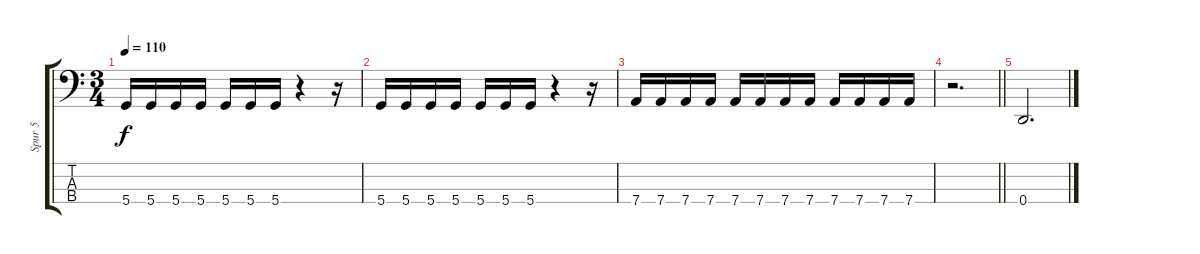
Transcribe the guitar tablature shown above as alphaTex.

\track ("Spur 5" "Spur 5") {instrument electricbassfinger}
\staff {score tabs}
\tuning (G2 D2 A1 D1) {hide}
\ts (3 4)
\tempo 110
\clef f4
\ks c
5.4.16{dy f} 5.4.16 5.4.16 5.4.16 5.4.16 5.4.16 5.4.16 r.4 r.16 |
5.4.16 5.4.16 5.4.16 5.4.16 5.4.16 5.4.16 5.4.16 r.4 r.16 |
7.4.16 7.4.16 7.4.16 7.4.16 7.4.16 7.4.16 7.4.16 7.4.16 7.4.16 7.4.16 7.4.16 7.4.16 |
\barLineRight lightlight
r.2{d} |
0.4.2{d}
